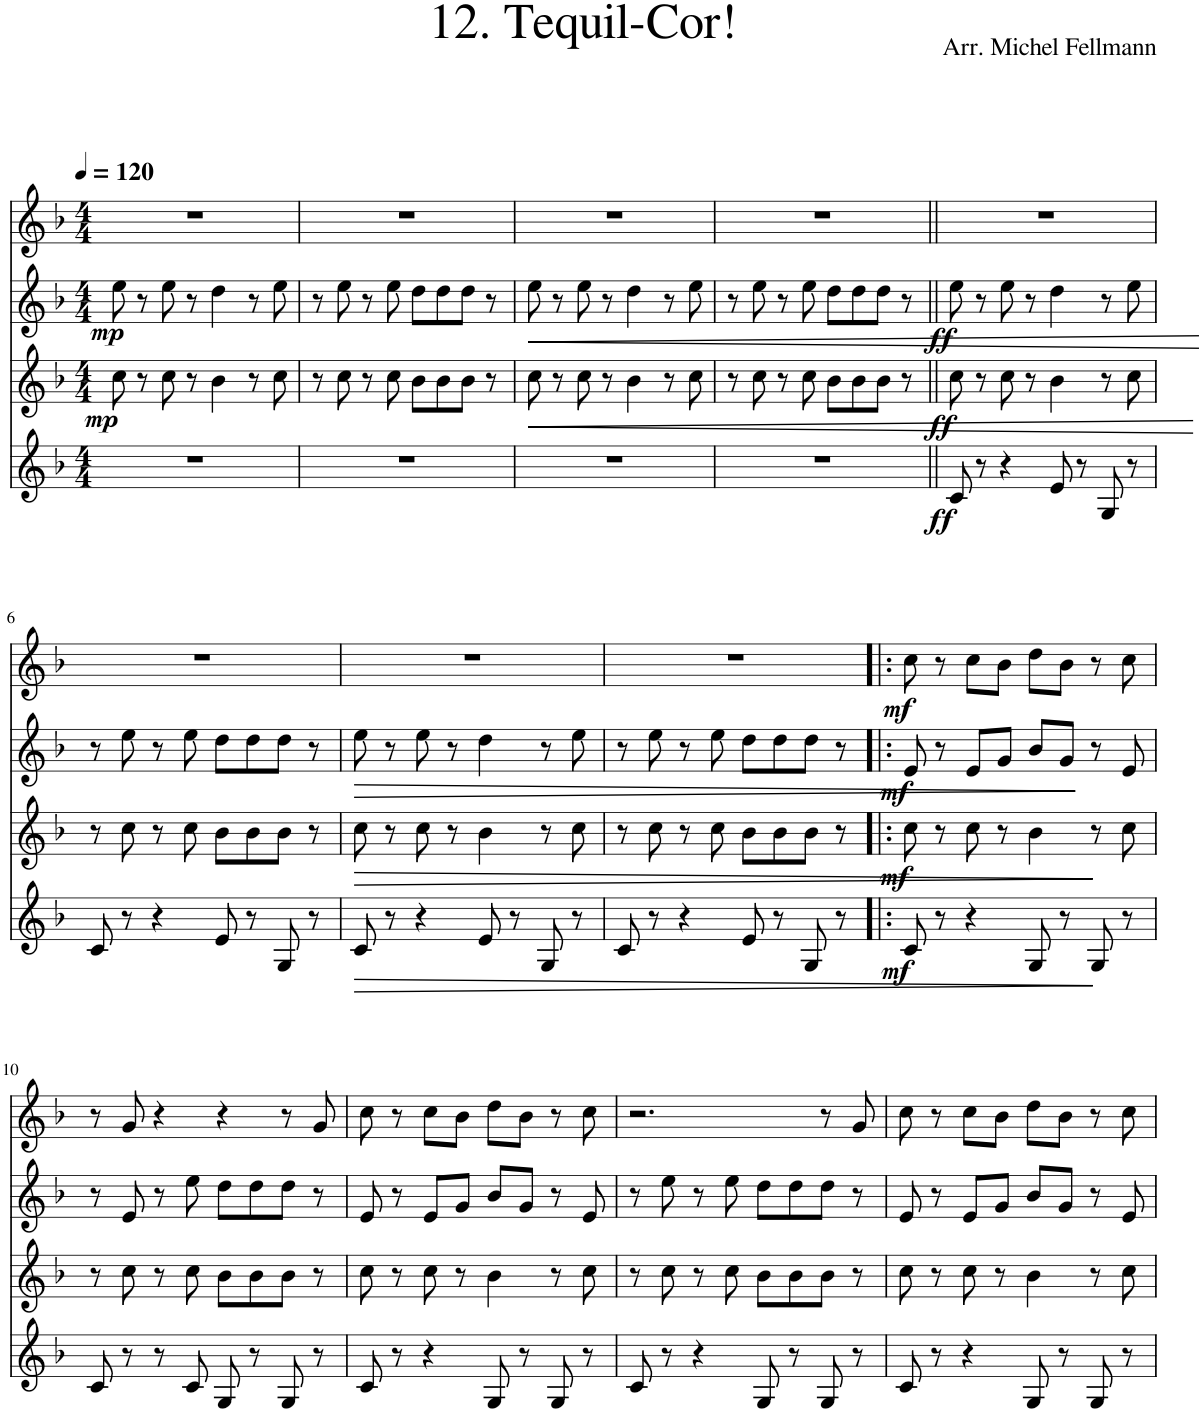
**kern	**dynam	**kern	**dynam	**kern	**dynam	**kern	**dynam
*part4	*part4	*part3	*part3	*part2	*part2	*part1	*part1
*staff4	*staff4	*staff3	*staff3	*staff2	*staff2	*staff1	*staff1
*I"Cor en Fa	*	*I"Cor en Fa	*	*I"Cor en Fa	*	*I"Cor en Fa	*
*clefG2	*	*clefG2	*	*clefG2	*	*clefG2	*
*Trd4c7	*	*Trd4c7	*	*Trd4c7	*	*Trd4c7	*
*k[b-]	*	*k[b-]	*	*k[b-]	*	*k[b-]	*
*M4/4	*	*M4/4	*	*M4/4	*	*M4/4	*
*MM120	*	*MM120	*	*MM120	*	*MM120	*
=1	=1	=1	=1	=1	=1	=1	=1
!	!	!	!LO:DY:b	!	!LO:DY:b	!	!
1r	.	8cc\	mp	8ee\	mp	1r	.
.	.	8r	.	8r	.	.	.
.	.	8cc\	.	8ee\	.	.	.
.	.	8r	.	8r	.	.	.
.	.	4b-\	.	4dd\	.	.	.
.	.	8r	.	8r	.	.	.
.	.	8cc\	.	8ee\	.	.	.
=2	=2	=2	=2	=2	=2	=2	=2
1r	.	8r	.	8r	.	1r	.
.	.	8cc\	.	8ee\	.	.	.
.	.	8r	.	8r	.	.	.
.	.	8cc\	.	8ee\	.	.	.
.	.	8b-\L	.	8dd\L	.	.	.
.	.	8b-\	.	8dd\	.	.	.
.	.	8b-\J	.	8dd\J	.	.	.
.	.	8r	.	8r	.	.	.
=3	=3	=3	=3	=3	=3	=3	=3
!	!	!	!LO:HP:b	!	!LO:HP:b	!	!
1r	.	8cc\	<	8ee\	<	1r	.
.	.	8r	.	8r	.	.	.
.	.	8cc\	.	8ee\	.	.	.
.	.	8r	.	8r	.	.	.
.	.	4b-\	.	4dd\	.	.	.
.	.	8r	.	8r	.	.	.
.	.	8cc\	.	8ee\	.	.	.
.	.	.	[	.	[	.	.
=4	=4	=4	=4	=4	=4	=4	=4
1r	.	8r	.	8r	.	1r	.
.	.	8cc\	.	8ee\	.	.	.
.	.	8r	.	8r	.	.	.
.	.	8cc\	.	8ee\	.	.	.
.	.	8b-\L	.	8dd\L	.	.	.
.	.	8b-\	.	8dd\	.	.	.
.	.	8b-\J	.	8dd\J	.	.	.
.	.	8r	.	8r	.	.	.
=5||	=5||	=5||	=5||	=5||	=5||	=5||	=5||
!	!LO:DY:b	!	!LO:DY:b	!	!LO:DY:b	!	!
8c/	ff	8cc\	ff	8ee\	ff	1r	.
8r	.	8r	.	8r	.	.	.
4r	.	8cc\	.	8ee\	.	.	.
.	.	8r	.	8r	.	.	.
8e/	.	4b-\	.	4dd\	.	.	.
8r	.	.	.	.	.	.	.
8G/	.	8r	.	8r	.	.	.
8r	.	8cc\	.	8ee\	.	.	.
!!LO:LB:g=z
=6	=6	=6	=6	=6	=6	=6	=6
8c/	.	8r	.	8r	.	1r	.
8r	.	8cc\	.	8ee\	.	.	.
4r	.	8r	.	8r	.	.	.
.	.	8cc\	.	8ee\	.	.	.
8e/	.	8b-\L	.	8dd\L	.	.	.
8r	.	8b-\	.	8dd\	.	.	.
8G/	.	8b-\J	.	8dd\J	.	.	.
8r	.	8r	.	8r	.	.	.
=7	=7	=7	=7	=7	=7	=7	=7
!	!LO:HP:b	!	!LO:HP:b	!	!LO:HP:b	!	!
8c/	>	8cc\	>	8ee\	>	1r	.
8r	.	8r	.	8r	.	.	.
4r	.	8cc\	.	8ee\	.	.	.
.	.	8r	.	8r	.	.	.
8e/	.	4b-\	.	4dd\	.	.	.
8r	.	.	.	.	.	.	.
8G/	.	8r	.	8r	.	.	.
8r	.	8cc\	.	8ee\	.	.	.
.	]	.	]	.	]	.	.
=8	=8	=8	=8	=8	=8	=8	=8
8c/	.	8r	.	8r	.	1r	.
8r	.	8cc\	.	8ee\	.	.	.
4r	.	8r	.	8r	.	.	.
.	.	8cc\	.	8ee\	.	.	.
8e/	.	8b-\L	.	8dd\L	.	.	.
8r	.	8b-\	.	8dd\	.	.	.
8G/	.	8b-\J	.	8dd\J	.	.	.
8r	.	8r	.	8r	.	.	.
=9!|:	=9!|:	=9!|:	=9!|:	=9!|:	=9!|:	=9!|:	=9!|:
!	!LO:DY:b	!	!LO:DY:b	!	!LO:DY:b	!	!LO:DY:b
8c/	mf	8cc\	mf	8e/	mf	8cc\	mf
8r	.	8r	.	8r	.	8r	.
4r	.	8cc\	.	8e/L	.	8cc\L	.
.	.	8r	.	8g/J	.	8b-\J	.
8G/	.	4b-\	.	8b-/L	.	8dd\L	.
8r	.	.	.	8g/J	.	8b-\J	.
8G/	.	8r	.	8r	.	8r	.
8r	.	8cc\	.	8e/	.	8cc\	.
!!LO:LB:g=z
=10	=10	=10	=10	=10	=10	=10	=10
8c/	.	8r	.	8r	.	8r	.
8r	.	8cc\	.	8e/	.	8g/	.
8r	.	8r	.	8r	.	4r	.
8c/	.	8cc\	.	8ee\	.	.	.
8G/	.	8b-\L	.	8dd\L	.	4r	.
8r	.	8b-\	.	8dd\	.	.	.
8G/	.	8b-\J	.	8dd\J	.	8r	.
8r	.	8r	.	8r	.	8g/	.
=11	=11	=11	=11	=11	=11	=11	=11
8c/	.	8cc\	.	8e/	.	8cc\	.
8r	.	8r	.	8r	.	8r	.
4r	.	8cc\	.	8e/L	.	8cc\L	.
.	.	8r	.	8g/J	.	8b-\J	.
8G/	.	4b-\	.	8b-/L	.	8dd\L	.
8r	.	.	.	8g/J	.	8b-\J	.
8G/	.	8r	.	8r	.	8r	.
8r	.	8cc\	.	8e/	.	8cc\	.
=12	=12	=12	=12	=12	=12	=12	=12
8c/	.	8r	.	8r	.	2.r	.
8r	.	8cc\	.	8ee\	.	.	.
4r	.	8r	.	8r	.	.	.
.	.	8cc\	.	8ee\	.	.	.
8G/	.	8b-\L	.	8dd\L	.	.	.
8r	.	8b-\	.	8dd\	.	.	.
8G/	.	8b-\J	.	8dd\J	.	8r	.
8r	.	8r	.	8r	.	8g/	.
=13	=13	=13	=13	=13	=13	=13	=13
8c/	.	8cc\	.	8e/	.	8cc\	.
8r	.	8r	.	8r	.	8r	.
4r	.	8cc\	.	8e/L	.	8cc\L	.
.	.	8r	.	8g/J	.	8b-\J	.
8G/	.	4b-\	.	8b-/L	.	8dd\L	.
8r	.	.	.	8g/J	.	8b-\J	.
8G/	.	8r	.	8r	.	8r	.
8r	.	8cc\	.	8e/	.	8cc\	.
=	=	=	=	=	=	=	=
*-	*-	*-	*-	*-	*-	*-	*-
